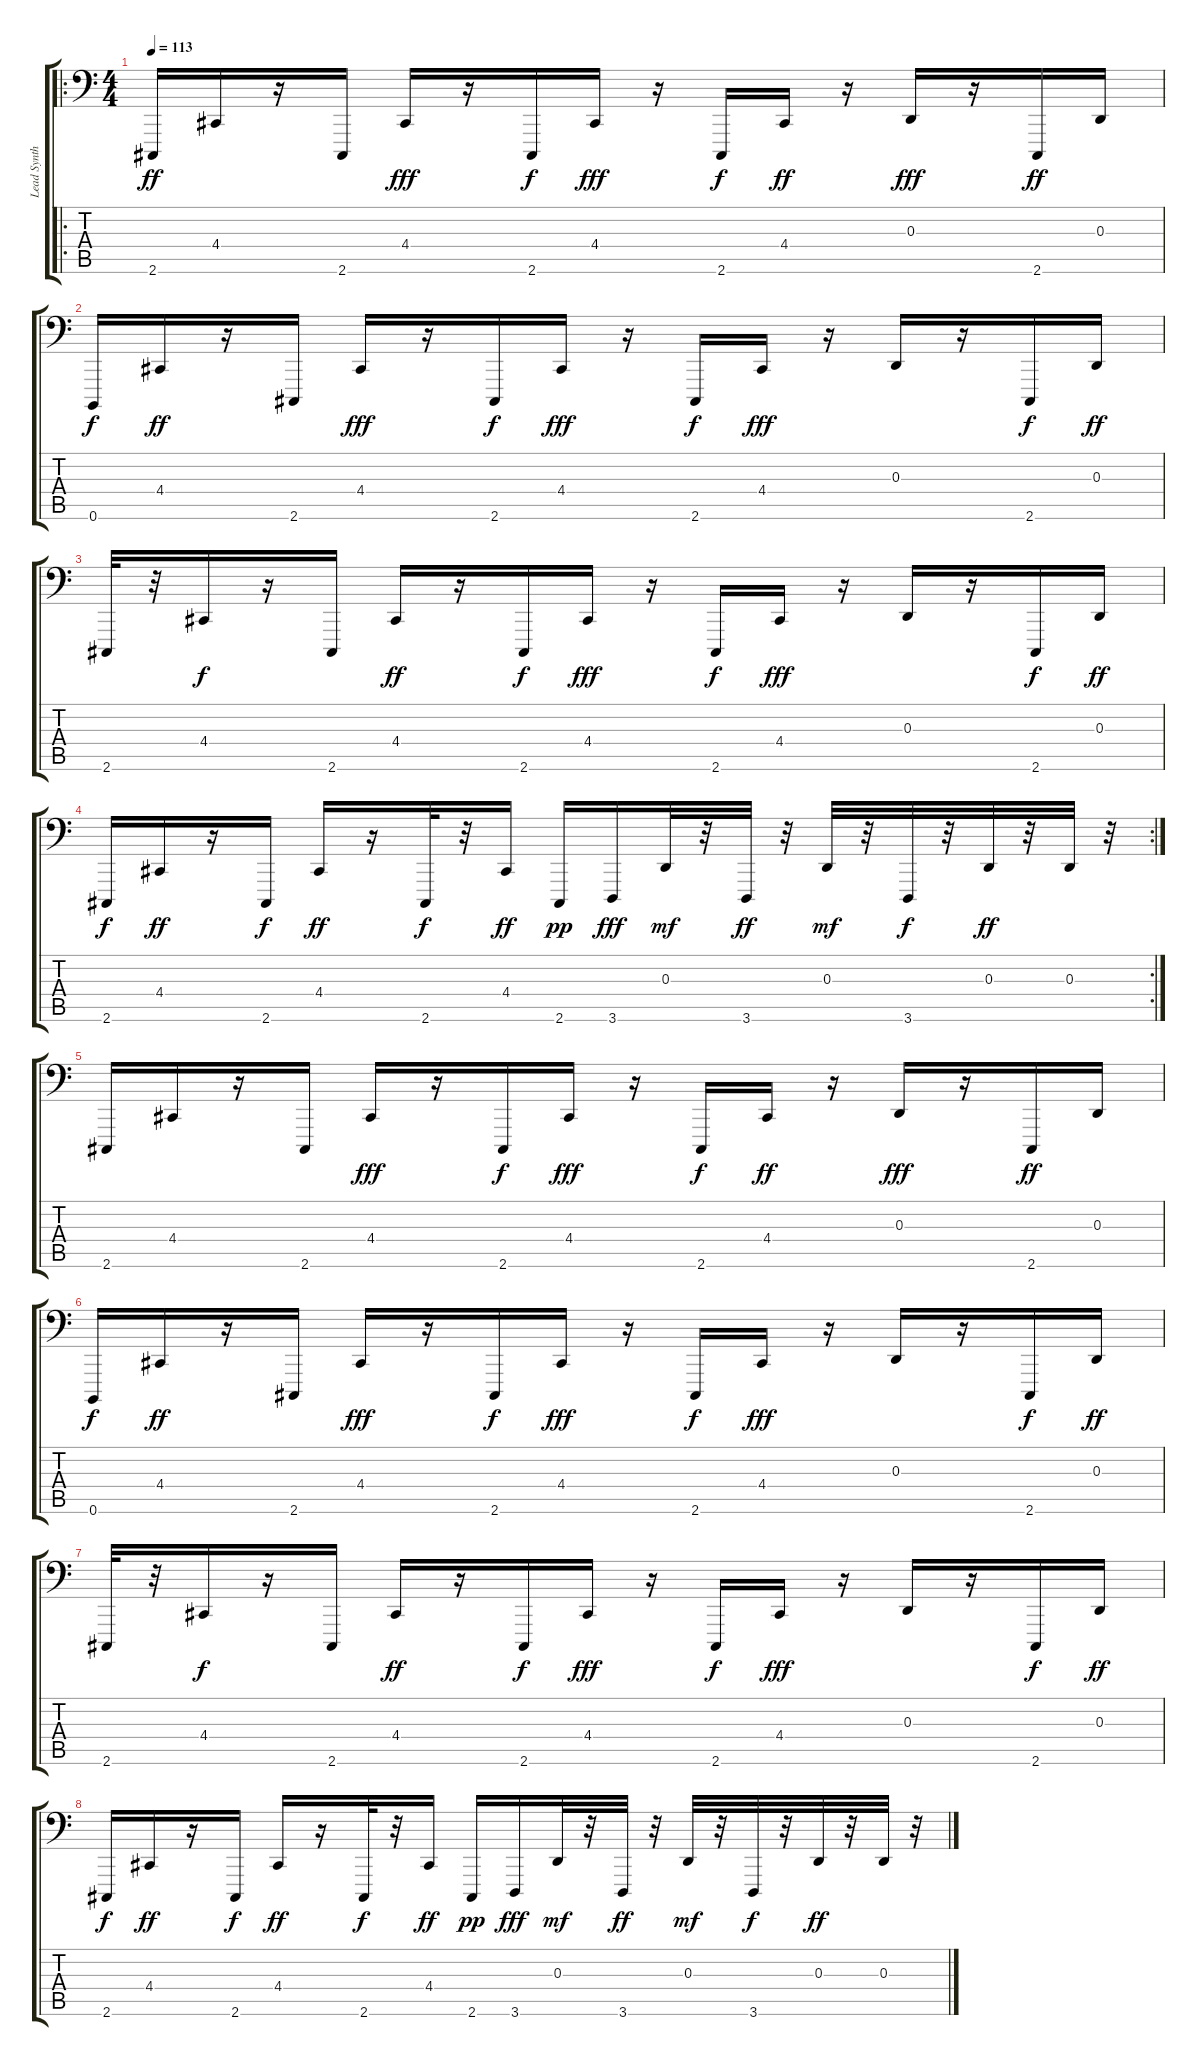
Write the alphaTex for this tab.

\track ("Lead Synth 1" "Lead Synth") {instrument lead1square}
\staff {score tabs}
\tuning (B2 Gb2 D2 A1 E1 B0) {hide}
\ro
\ts (4 4)
\tempo 113
\clef f4
\ks c
2.6.16{dy ff} 4.4.16 r.16 2.6.16 4.4.16{dy fff} r.16 2.6.16{dy f} 4.4.16{dy fff} r.16 2.6.16{dy f} 4.4.16{dy ff} r.16 0.3.16{dy fff} r.16 2.6.16{dy ff} 0.3.16 |
0.6.16{dy f} 4.4.16{dy ff} r.16 2.6.16 4.4.16{dy fff} r.16 2.6.16{dy f} 4.4.16{dy fff} r.16 2.6.16{dy f} 4.4.16{dy fff} r.16 0.3.16 r.16 2.6.16{dy f} 0.3.16{dy ff} |
2.6.32 r.32 4.4.16{dy f} r.16 2.6.16 4.4.16{dy ff} r.16 2.6.16{dy f} 4.4.16{dy fff} r.16 2.6.16{dy f} 4.4.16{dy fff} r.16 0.3.16 r.16 2.6.16{dy f} 0.3.16{dy ff} |
\rc 2
2.6.16{dy f} 4.4.16{dy ff} r.16 2.6.16{dy f} 4.4.16{dy ff} r.16 2.6.32{dy f} r.32 4.4.16{dy ff} 2.6.16{dy pp} 3.6.16{dy fff} 0.3.32{dy mf} r.32 3.6.32{dy ff} r.32 0.3.32{dy mf} r.32 3.6.32{dy f} r.32 0.3.32{dy ff} r.32 0.3.32 r.32 |
2.6.16 4.4.16 r.16 2.6.16 4.4.16{dy fff} r.16 2.6.16{dy f} 4.4.16{dy fff} r.16 2.6.16{dy f} 4.4.16{dy ff} r.16 0.3.16{dy fff} r.16 2.6.16{dy ff} 0.3.16 |
0.6.16{dy f} 4.4.16{dy ff} r.16 2.6.16 4.4.16{dy fff} r.16 2.6.16{dy f} 4.4.16{dy fff} r.16 2.6.16{dy f} 4.4.16{dy fff} r.16 0.3.16 r.16 2.6.16{dy f} 0.3.16{dy ff} |
2.6.32 r.32 4.4.16{dy f} r.16 2.6.16 4.4.16{dy ff} r.16 2.6.16{dy f} 4.4.16{dy fff} r.16 2.6.16{dy f} 4.4.16{dy fff} r.16 0.3.16 r.16 2.6.16{dy f} 0.3.16{dy ff} |
2.6.16{dy f} 4.4.16{dy ff} r.16 2.6.16{dy f} 4.4.16{dy ff} r.16 2.6.32{dy f} r.32 4.4.16{dy ff} 2.6.16{dy pp} 3.6.16{dy fff} 0.3.32{dy mf} r.32 3.6.32{dy ff} r.32 0.3.32{dy mf} r.32 3.6.32{dy f} r.32 0.3.32{dy ff} r.32 0.3.32 r.32
